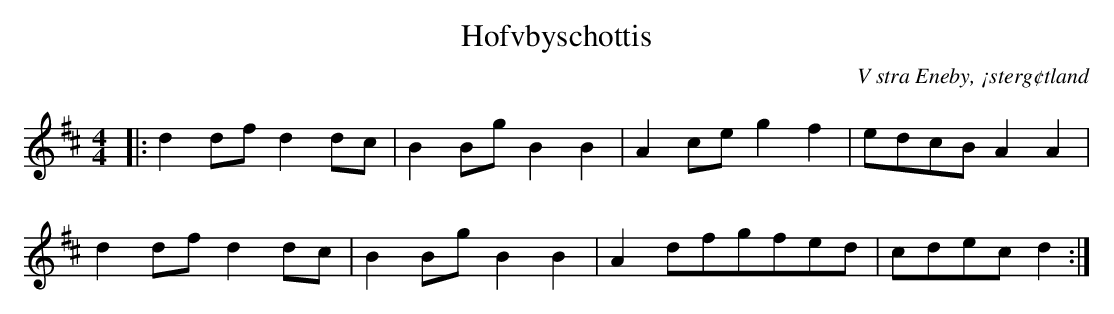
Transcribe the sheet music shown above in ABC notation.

X:1
T:Hofvbyschottis
O:V stra Eneby, ¡sterg¢tland
M:4/4
L:1/8
K:D
|: d2dfd2dc | B2BgB2B2 | A2ceg2f2 | edcBA2A2 |
   d2dfd2dc | B2BgB2B2 | A2dfgfed | cdecd2       :|
:|
